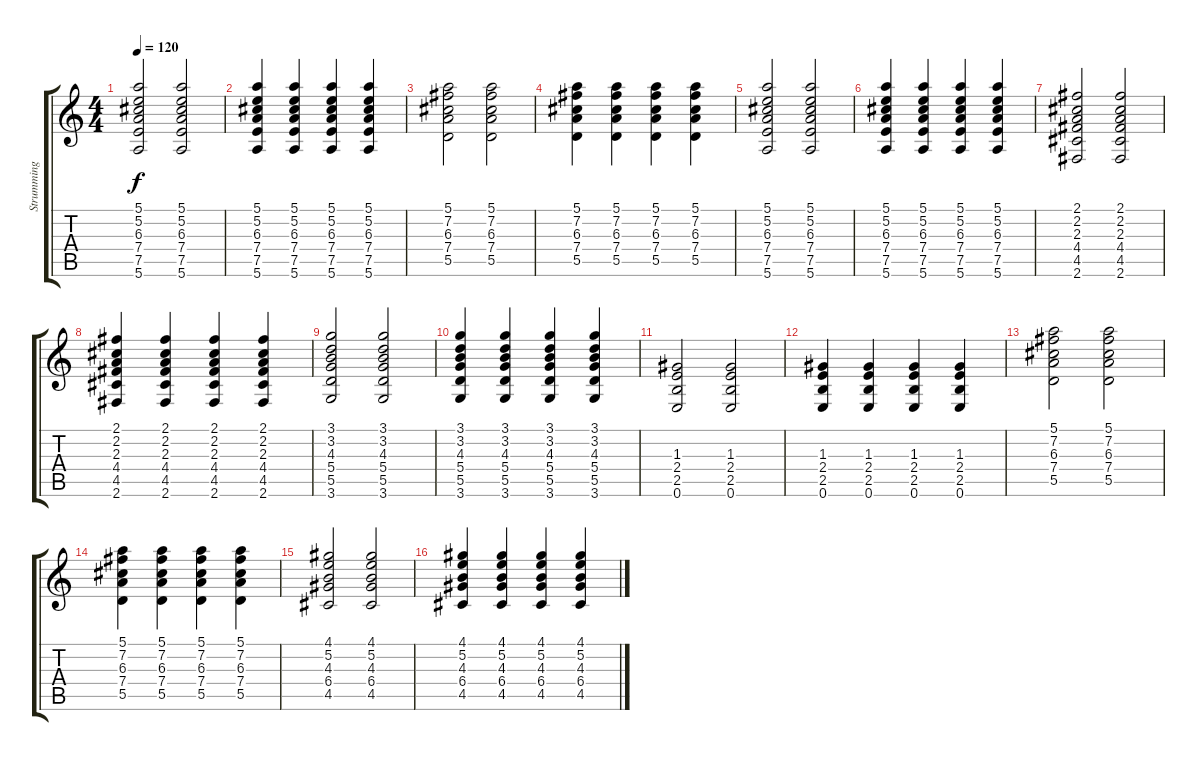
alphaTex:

\track ("Strumming" "Strumming") {instrument acousticguitarnylon}
\staff {score tabs}
\tuning (E4 B3 G3 D3 A2 E2) {hide}
\ts (4 4)
\tempo 120
\clef g2
\ks c
(5.1 5.2 6.3 7.4 7.5 5.6).2{dy f} (5.1 5.2 6.3 7.4 7.5 5.6).2 |
(5.1 5.2 6.3 7.4 7.5 5.6).4 (5.1 5.2 6.3 7.4 7.5 5.6).4 (5.1 5.2 6.3 7.4 7.5 5.6).4 (5.1 5.2 6.3 7.4 7.5 5.6).4 |
(5.1 7.2 6.3 7.4 5.5).2 (5.1 7.2 6.3 7.4 5.5).2 |
(5.1 7.2 6.3 7.4 5.5).4 (5.1 7.2 6.3 7.4 5.5).4 (5.1 7.2 6.3 7.4 5.5).4 (5.1 7.2 6.3 7.4 5.5).4 |
(5.1 5.2 6.3 7.4 7.5 5.6).2 (5.1 5.2 6.3 7.4 7.5 5.6).2 |
(5.1 5.2 6.3 7.4 7.5 5.6).4 (5.1 5.2 6.3 7.4 7.5 5.6).4 (5.1 5.2 6.3 7.4 7.5 5.6).4 (5.1 5.2 6.3 7.4 7.5 5.6).4 |
(2.1 2.2 2.3 4.4 4.5 2.6).2 (2.1 2.2 2.3 4.4 4.5 2.6).2 |
(2.1 2.2 2.3 4.4 4.5 2.6).4 (2.1 2.2 2.3 4.4 4.5 2.6).4 (2.1 2.2 2.3 4.4 4.5 2.6).4 (2.1 2.2 2.3 4.4 4.5 2.6).4 |
(3.1 3.2 4.3 5.4 5.5 3.6).2 (3.1 3.2 4.3 5.4 5.5 3.6).2 |
(3.1 3.2 4.3 5.4 5.5 3.6).4 (3.1 3.2 4.3 5.4 5.5 3.6).4 (3.1 3.2 4.3 5.4 5.5 3.6).4 (3.1 3.2 4.3 5.4 5.5 3.6).4 |
(1.3 2.4 2.5 0.6).2 (1.3 2.4 2.5 0.6).2 |
(1.3 2.4 2.5 0.6).4 (1.3 2.4 2.5 0.6).4 (1.3 2.4 2.5 0.6).4 (1.3 2.4 2.5 0.6).4 |
(5.1 7.2 6.3 7.4 5.5).2 (5.1 7.2 6.3 7.4 5.5).2 |
(5.1 7.2 6.3 7.4 5.5).4 (5.1 7.2 6.3 7.4 5.5).4 (5.1 7.2 6.3 7.4 5.5).4 (5.1 7.2 6.3 7.4 5.5).4 |
(4.1 5.2 4.3 6.4 4.5).2 (4.1 5.2 4.3 6.4 4.5).2 |
(4.1 5.2 4.3 6.4 4.5).4 (4.1 5.2 4.3 6.4 4.5).4 (4.1 5.2 4.3 6.4 4.5).4 (4.1 5.2 4.3 6.4 4.5).4
